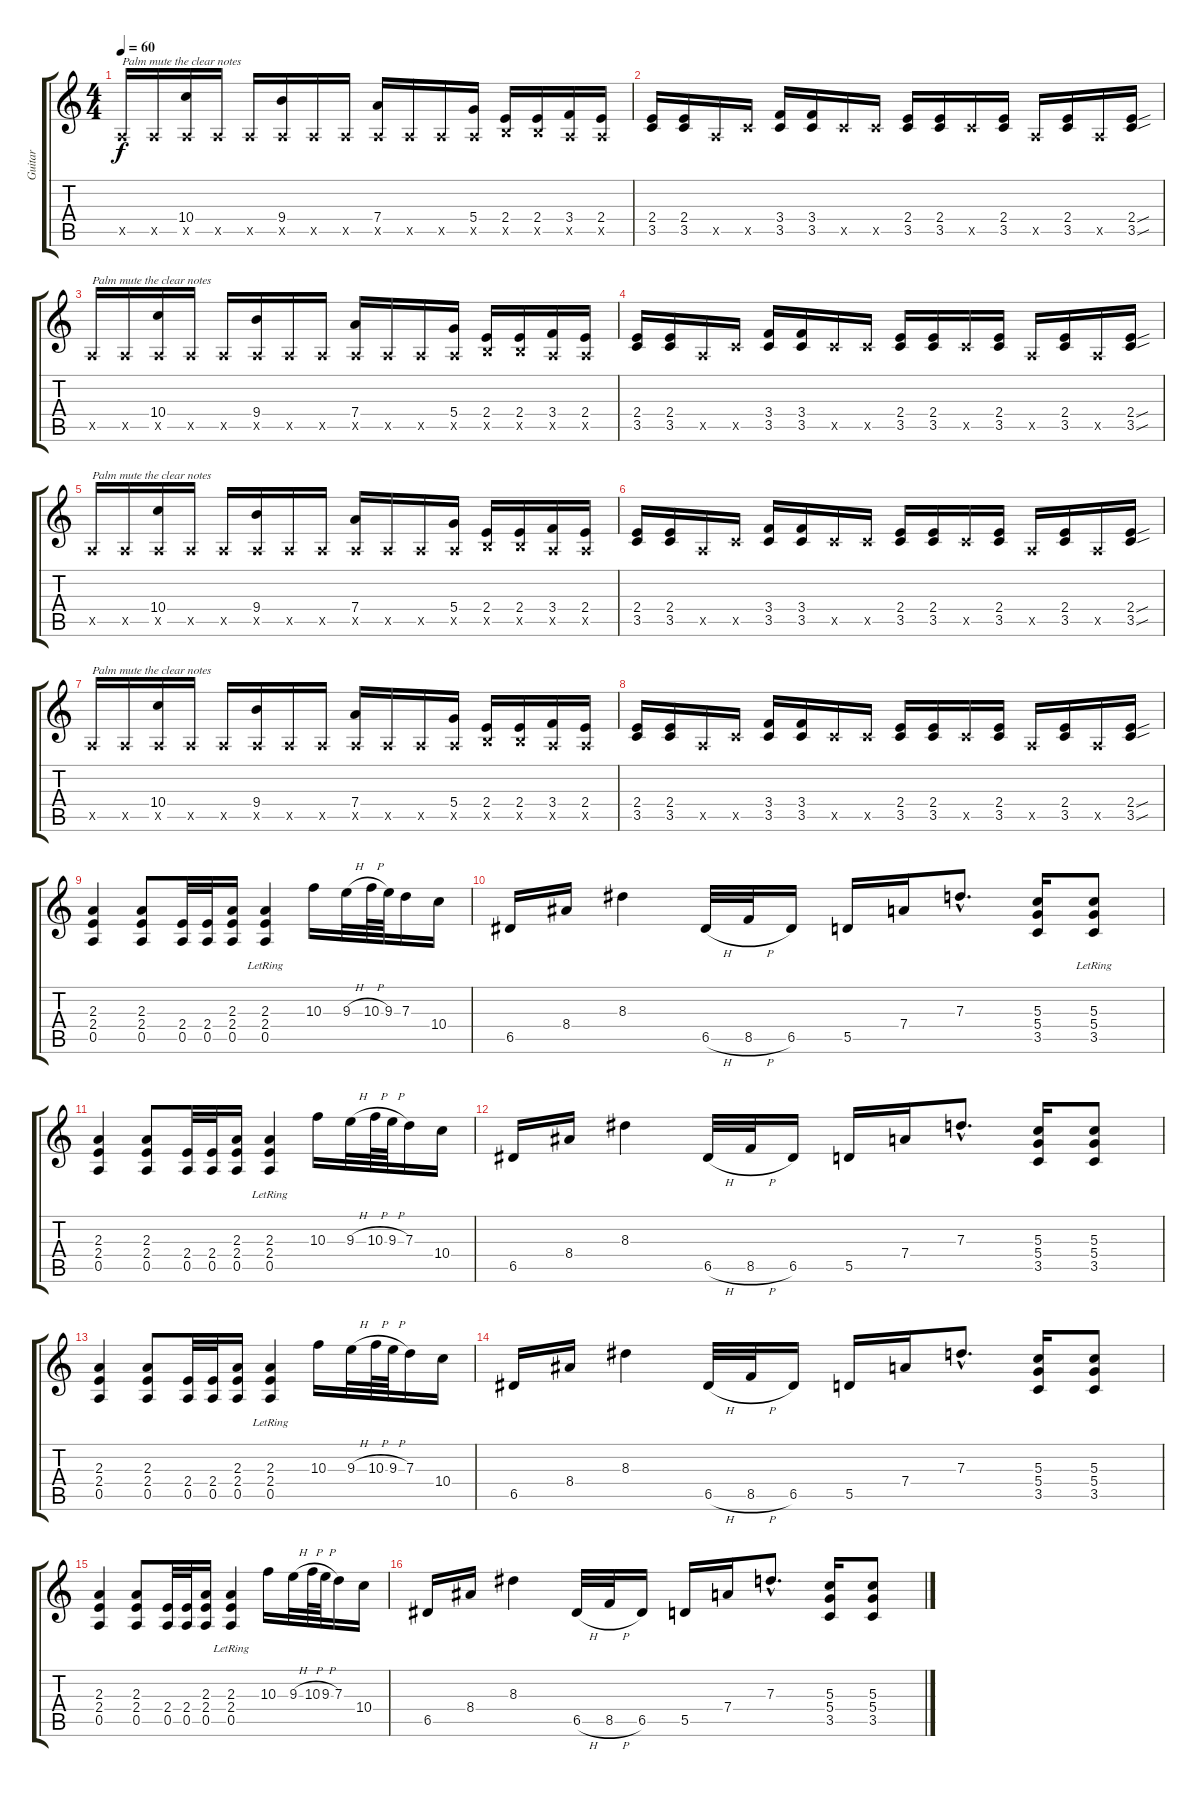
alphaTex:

\track ("Guitar" "Guitar") {instrument overdrivenguitar}
\staff {score tabs}
\tuning (E4 B3 G3 D3 A2 E2) {hide}
\ts (4 4)
\tempo 60
\clef g2
\ks c
0.5{x}.16{txt "Palm mute the clear notes" dy f} 0.5{x}.16 (10.4 0.5{x}).16 0.5{x}.16 0.5{x}.16 (9.4 0.5{x}).16 0.5{x}.16 0.5{x}.16 (7.4 0.5{x}).16 0.5{x}.16 0.5{x}.16 (5.4 0.5{x}).16 (2.4 2.5{x}).16 (2.4 2.5{x}).16 (3.4 0.5{x}).16 (2.4 0.5{x}).16 |
(2.4 3.5).16 (2.4 3.5).16 0.5{x}.16 3.5{x}.16 (3.4 3.5).16 (3.4 3.5).16 3.5{x}.16 3.5{x}.16 (2.4 3.5).16 (2.4 3.5).16 3.5{x}.16 (2.4 3.5).16 0.5{x}.16 (2.4 3.5).16 0.5{x}.16 (2.4{sou} 3.5{sou}).16 |
0.5{x}.16{txt "Palm mute the clear notes"} 0.5{x}.16 (10.4 0.5{x}).16 0.5{x}.16 0.5{x}.16 (9.4 0.5{x}).16 0.5{x}.16 0.5{x}.16 (7.4 0.5{x}).16 0.5{x}.16 0.5{x}.16 (5.4 0.5{x}).16 (2.4 2.5{x}).16 (2.4 2.5{x}).16 (3.4 0.5{x}).16 (2.4 0.5{x}).16 |
(2.4 3.5).16 (2.4 3.5).16 0.5{x}.16 3.5{x}.16 (3.4 3.5).16 (3.4 3.5).16 3.5{x}.16 3.5{x}.16 (2.4 3.5).16 (2.4 3.5).16 3.5{x}.16 (2.4 3.5).16 0.5{x}.16 (2.4 3.5).16 0.5{x}.16 (2.4{sou} 3.5{sou}).16 |
0.5{x}.16{txt "Palm mute the clear notes"} 0.5{x}.16 (10.4 0.5{x}).16 0.5{x}.16 0.5{x}.16 (9.4 0.5{x}).16 0.5{x}.16 0.5{x}.16 (7.4 0.5{x}).16 0.5{x}.16 0.5{x}.16 (5.4 0.5{x}).16 (2.4 2.5{x}).16 (2.4 2.5{x}).16 (3.4 0.5{x}).16 (2.4 0.5{x}).16 |
(2.4 3.5).16 (2.4 3.5).16 0.5{x}.16 3.5{x}.16 (3.4 3.5).16 (3.4 3.5).16 3.5{x}.16 3.5{x}.16 (2.4 3.5).16 (2.4 3.5).16 3.5{x}.16 (2.4 3.5).16 0.5{x}.16 (2.4 3.5).16 0.5{x}.16 (2.4{sou} 3.5{sou}).16 |
0.5{x}.16{txt "Palm mute the clear notes"} 0.5{x}.16 (10.4 0.5{x}).16 0.5{x}.16 0.5{x}.16 (9.4 0.5{x}).16 0.5{x}.16 0.5{x}.16 (7.4 0.5{x}).16 0.5{x}.16 0.5{x}.16 (5.4 0.5{x}).16 (2.4 2.5{x}).16 (2.4 2.5{x}).16 (3.4 0.5{x}).16 (2.4 0.5{x}).16 |
(2.4 3.5).16 (2.4 3.5).16 0.5{x}.16 3.5{x}.16 (3.4 3.5).16 (3.4 3.5).16 3.5{x}.16 3.5{x}.16 (2.4 3.5).16 (2.4 3.5).16 3.5{x}.16 (2.4 3.5).16 0.5{x}.16 (2.4 3.5).16 0.5{x}.16 (2.4{sou} 3.5{sou}).16 |
(2.3 2.4 0.5).4 (2.3 2.4 0.5).8 (2.4 0.5).32 (2.4 0.5).32 (2.3 2.4 0.5).16 (2.3{lr} 2.4{lr} 0.5{lr}).4 10.3.16 9.3{h}.32 10.3{h}.64 9.3.64 7.3.16 10.4.16 |
6.5.16 8.4.16 8.3.4 6.5{h}.32 8.5{h}.32 6.5.16 5.5.16 7.4.16 7.3{hac}.8{d} (5.3 5.4 3.5).16 (5.3{lr} 5.4{lr} 3.5).8 |
(2.3 2.4 0.5).4 (2.3 2.4 0.5).8 (2.4 0.5).32 (2.4 0.5).32 (2.3 2.4 0.5).16 (2.3{lr} 2.4{lr} 0.5{lr}).4 10.3.16 9.3{h}.32 10.3{h}.64 9.3{h}.64 7.3.16 10.4.16 |
6.5.16 8.4.16 8.3.4 6.5{h}.32 8.5{h}.32 6.5.16 5.5.16 7.4.16 7.3{hac}.8{d} (5.3 5.4 3.5).16 (5.3 5.4 3.5).8 |
(2.3 2.4 0.5).4 (2.3 2.4 0.5).8 (2.4 0.5).32 (2.4 0.5).32 (2.3 2.4 0.5).16 (2.3{lr} 2.4{lr} 0.5{lr}).4 10.3.16 9.3{h}.32 10.3{h}.64 9.3{h}.64 7.3.16 10.4.16 |
6.5.16 8.4.16 8.3.4 6.5{h}.32 8.5{h}.32 6.5.16 5.5.16 7.4.16 7.3{hac}.8{d} (5.3 5.4 3.5).16 (5.3 5.4 3.5).8 |
(2.3 2.4 0.5).4 (2.3 2.4 0.5).8 (2.4 0.5).32 (2.4 0.5).32 (2.3 2.4 0.5).16 (2.3{lr} 2.4{lr} 0.5{lr}).4 10.3.16 9.3{h}.32 10.3{h}.64 9.3{h}.64 7.3.16 10.4.16 |
6.5.16 8.4.16 8.3.4 6.5{h}.32 8.5{h}.32 6.5.16 5.5.16 7.4.16 7.3{hac}.8{d} (5.3 5.4 3.5).16 (5.3 5.4 3.5).8
